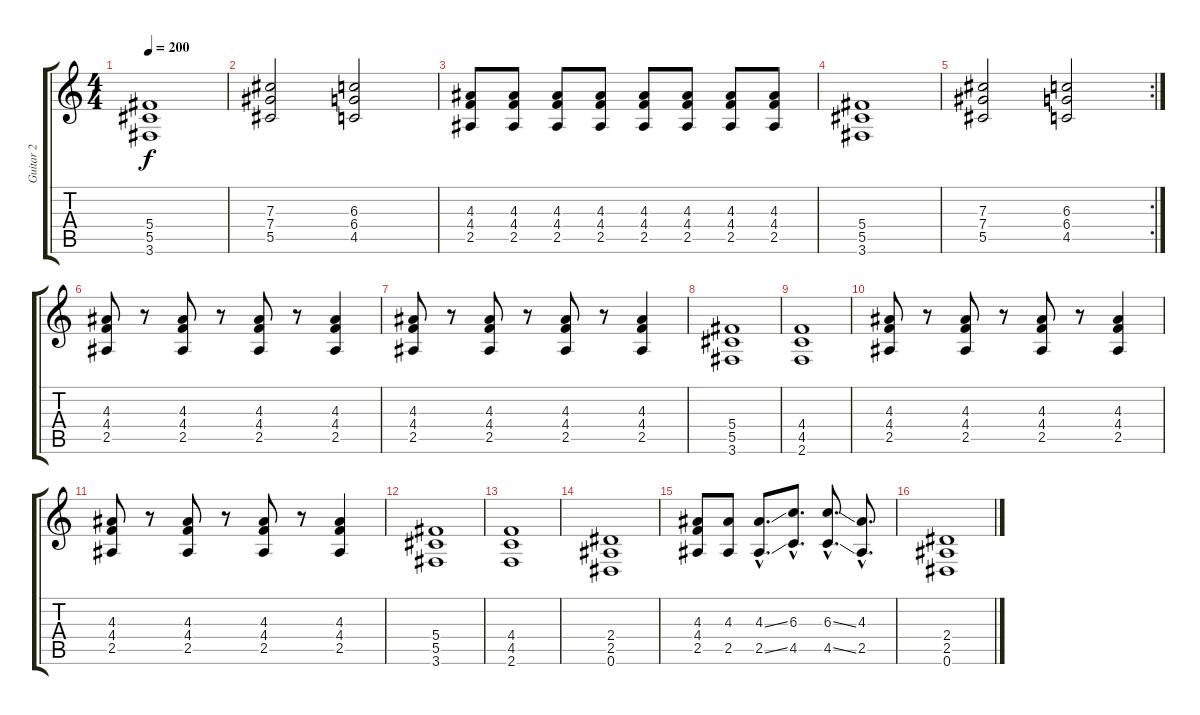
\track ("Guitar 2" "Guitar 2") {instrument overdrivenguitar}
\staff {score tabs}
\tuning (Eb4 Bb3 Gb3 Db3 Ab2 Eb2) {hide}
\ts (4 4)
\tempo 200
\clef g2
\ks c
(5.4 5.5 3.6).1{dy f} |
(7.3 7.4 5.5).2 (6.3 6.4 4.5).2 |
(4.3 4.4 2.5).8 (4.3 4.4 2.5).8 (4.3 4.4 2.5).8 (4.3 4.4 2.5).8 (4.3 4.4 2.5).8 (4.3 4.4 2.5).8 (4.3 4.4 2.5).8 (4.3 4.4 2.5).8 |
(5.4 5.5 3.6).1 |
\rc 2
(7.3 7.4 5.5).2 (6.3 6.4 4.5).2 |
(4.3 4.4 2.5).8 r.8 (4.3 4.4 2.5).8 r.8 (4.3 4.4 2.5).8 r.8 (4.3 4.4 2.5).4 |
(4.3 4.4 2.5).8 r.8 (4.3 4.4 2.5).8 r.8 (4.3 4.4 2.5).8 r.8 (4.3 4.4 2.5).4 |
(5.4 5.5 3.6).1 |
(4.4 4.5 2.6).1 |
(4.3 4.4 2.5).8 r.8 (4.3 4.4 2.5).8 r.8 (4.3 4.4 2.5).8 r.8 (4.3 4.4 2.5).4 |
(4.3 4.4 2.5).8 r.8 (4.3 4.4 2.5).8 r.8 (4.3 4.4 2.5).8 r.8 (4.3 4.4 2.5).4 |
(5.4 5.5 3.6).1 |
(4.4 4.5 2.6).1 |
(2.4 2.5 0.6).1 |
(4.3 4.4 2.5).8 (4.3 2.5).8 (4.3{ss hac} 2.5{ss hac}).8{d} (6.3{hac} 4.5{hac}).8{d} (6.3{ss hac} 4.5{ss hac}).8{d} (4.3{hac} 2.5{hac}).8{d} |
(2.4 2.5 0.6).1
